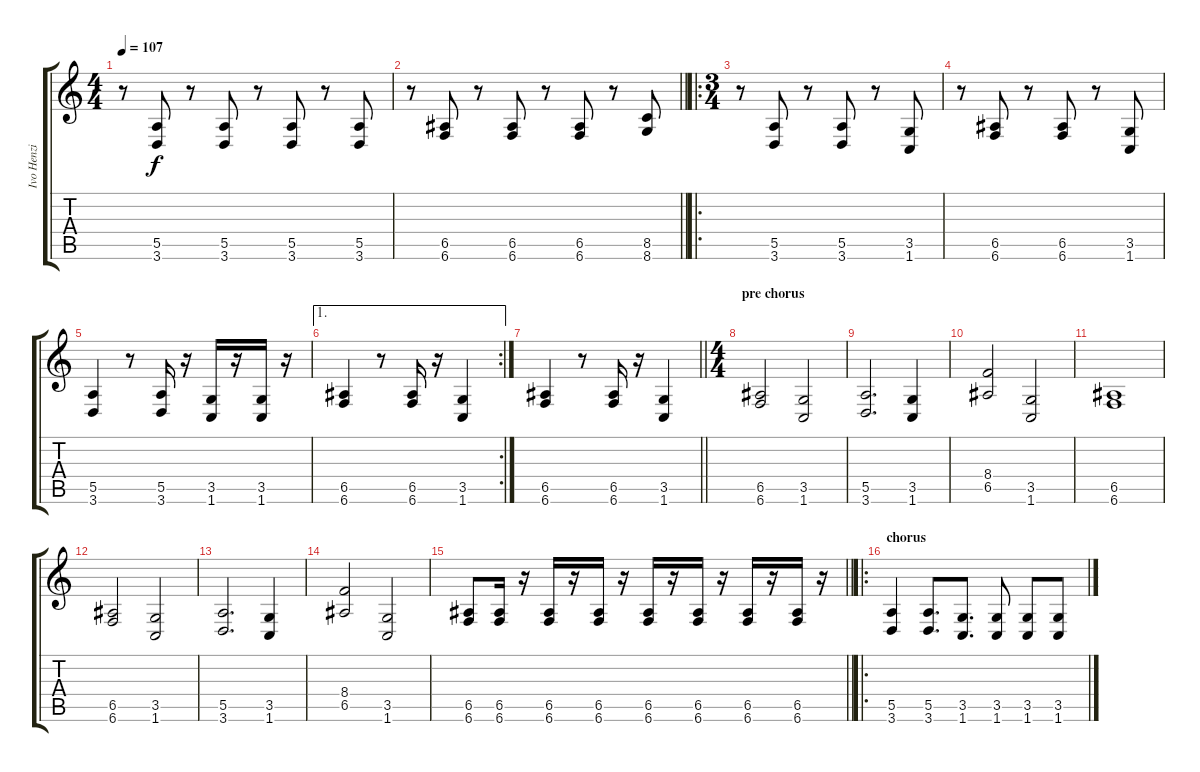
\track ("Ivo Henzi" "Ivo Henzi") {instrument distortionguitar}
\staff {score tabs}
\tuning (B3 Gb3 D3 A2 E2 B1) {hide}
\ts (4 4)
\tempo 107
\clef g2
\ks c
r.8{dy f} (5.5 3.6).8 r.8 (5.5 3.6).8 r.8 (5.5 3.6).8 r.8 (5.5 3.6).8 |
\barLineRight lightlight
r.8 (6.5 6.6).8 r.8 (6.5 6.6).8 r.8 (6.5 6.6).8 r.8 (8.5 8.6).8 |
\ro
\ts (3 4)
\section ("" "")
r.8 (5.5 3.6).8 r.8 (5.5 3.6).8 r.8 (3.5 1.6).8 |
r.8 (6.5 6.6).8 r.8 (6.5 6.6).8 r.8 (3.5 1.6).8 |
(5.5 3.6).4 r.8 (5.5 3.6).16 r.16 (3.5 1.6).16 r.16 (3.5 1.6).16 r.16 |
\ae 1
\rc 2
(6.5 6.6).4 r.8 (6.5 6.6).16 r.16 (3.5 1.6).4 |
\barLineRight lightlight
(6.5 6.6).4 r.8 (6.5 6.6).16 r.16 (3.5 1.6).4 |
\ts (4 4)
\section ("" "pre chorus")
(6.5 6.6).2 (3.5 1.6).2 |
(5.5 3.6).2{d} (3.5 1.6).4 |
(8.4 6.5).2 (3.5 1.6).2 |
(6.5 6.6).1 |
(6.5 6.6).2 (3.5 1.6).2 |
(5.5 3.6).2{d} (3.5 1.6).4 |
(8.4 6.5).2 (3.5 1.6).2 |
\barLineRight lightlight
(6.5 6.6).8 (6.5 6.6).16 r.16 (6.5 6.6).16 r.16 (6.5 6.6).16 r.16 (6.5 6.6).16 r.16 (6.5 6.6).16 r.16 (6.5 6.6).16 r.16 (6.5 6.6).16 r.16 |
\ro
\section ("" "chorus")
(5.5 3.6).4 (5.5 3.6).8{d} (3.5 1.6).8{d} (3.5 1.6).8 (3.5 1.6).8 (3.5 1.6).8
